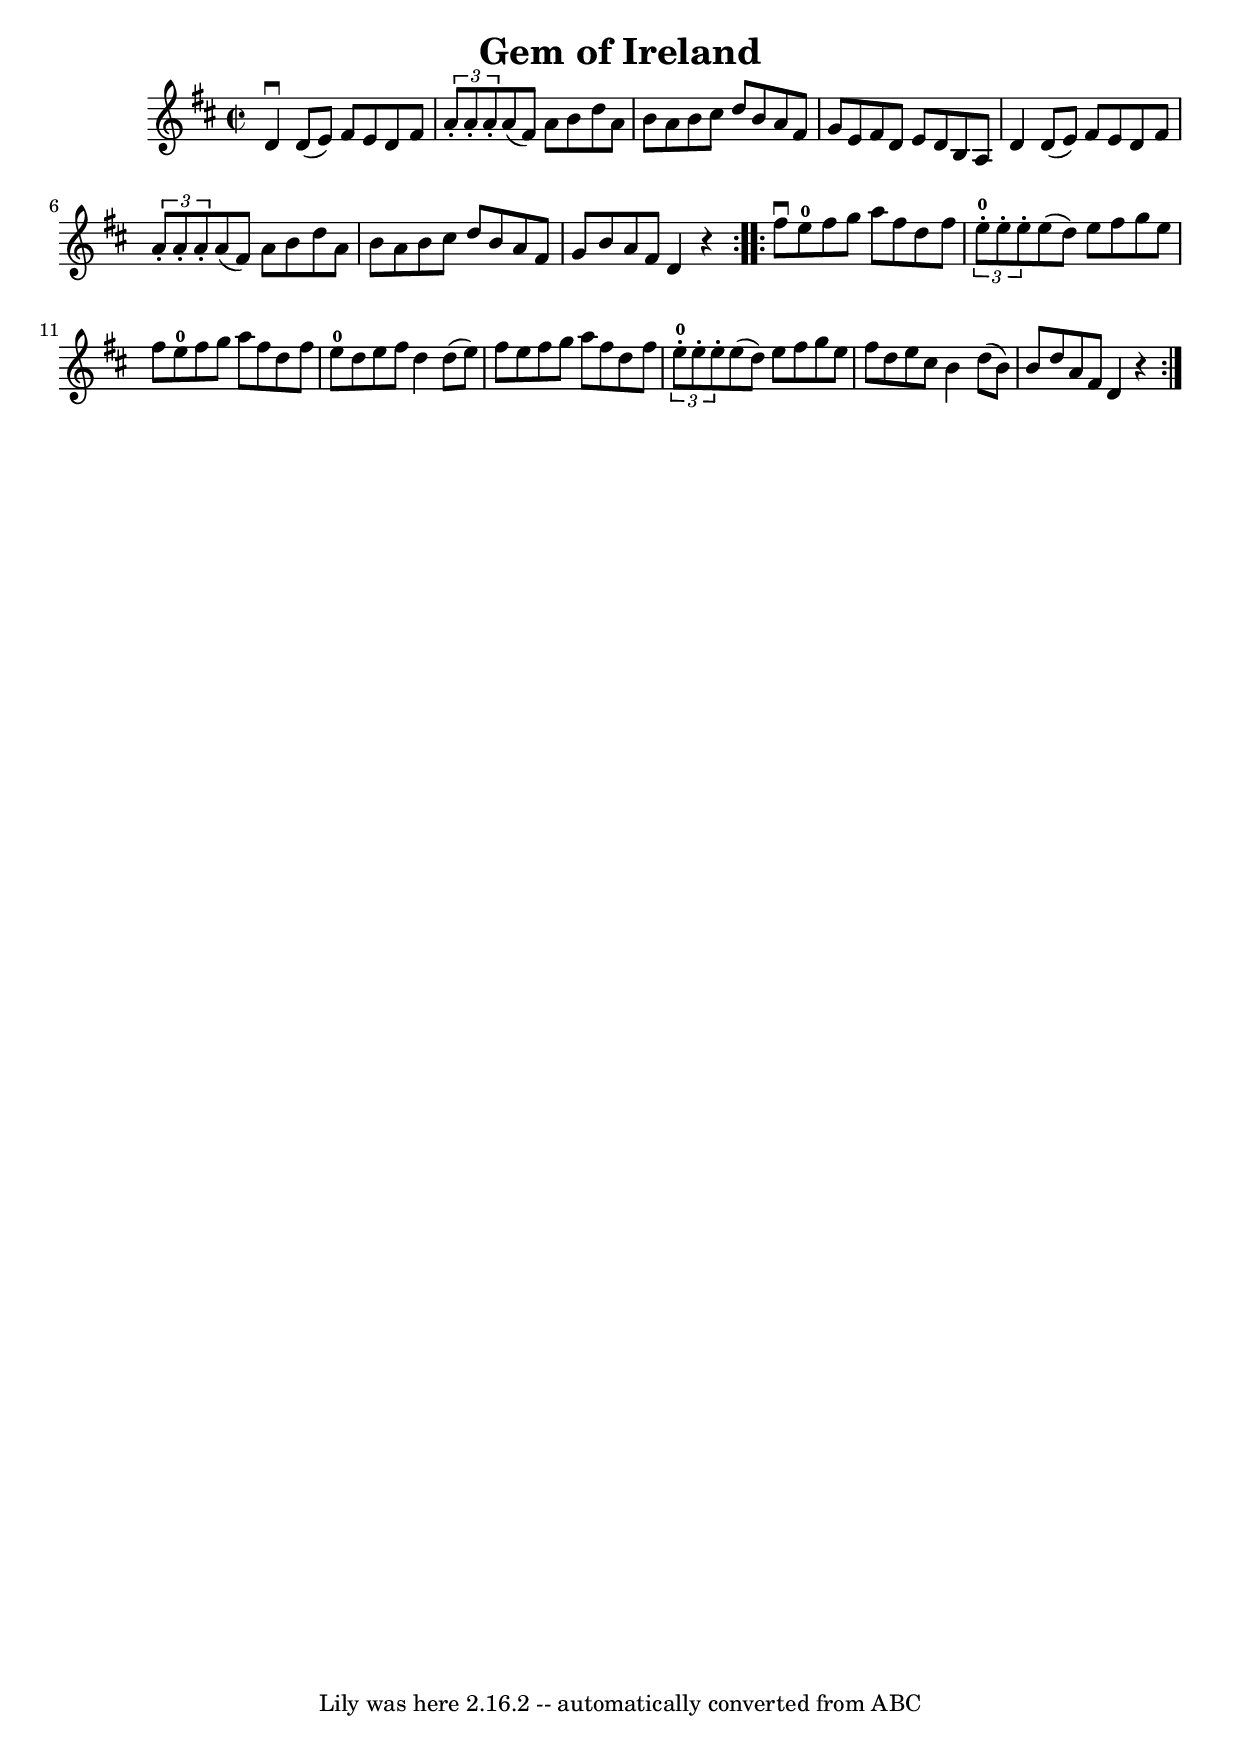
\version "2.7.40"
\include "Mammoth.ily"
\header {
	book = "Ryan's Mammoth Collection"
	crossRefNumber = "1"
	footnotes = "\\\\299"
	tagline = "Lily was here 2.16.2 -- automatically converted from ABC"
	title = "Gem of Ireland"
}
voicedefault =  {
\set Score.defaultBarType = "empty"

\repeat volta 2 {
\override Staff.TimeSignature #'style = #'C
 \time 2/2 \key d \major d'4^\downbow d'8 (e'8) fis'8 e'8    
d'8 fis'8    |
   \times 2/3 { a'8 -. a'8 -. a'8 -. } a'8 (
fis'8) a'8 b'8 d''8 a'8    |
 b'8 a'8 b'8 cis''8 
 d''8 b'8 a'8 fis'8    |
 g'8 e'8 fis'8 d'8 e'8  
 d'8 b8 a8    |
 d'4 d'8 (e'8) fis'8 e'8 d'8  
 fis'8    |
   \times 2/3 { a'8 -. a'8 -. a'8 -. } a'8 (fis'8 
) a'8 b'8 d''8 a'8    |
 b'8 a'8 b'8 cis''8    
d''8 b'8 a'8 fis'8    |
 g'8 b'8 a'8 fis'8 d'4    
r4   } \repeat volta 2 { fis''8^\downbow e''8-0 fis''8 g''8    
a''8 fis''8 d''8 fis''8    |
   \times 2/3 { e''8-0-.   
e''8 -. e''8 -. } e''8 (d''8) e''8 fis''8 g''8 e''8    
|
 fis''8 e''8-0 fis''8 g''8 a''8 fis''8 d''8    
fis''8    |
 e''8-0 d''8 e''8 fis''8 d''4 d''8 (
e''8)   |
 fis''8 e''8 fis''8 g''8 a''8 fis''8    
d''8 fis''8    |
   \times 2/3 { e''8-0-. e''8 -. e''8 -. } 
 e''8 (d''8) e''8 fis''8 g''8 e''8    |
 fis''8    
d''8 e''8 cis''8 b'4 d''8 (b'8)   |
 b'8 d''8    
a'8 fis'8 d'4    r4   }   
}

\score{
    <<

	\context Staff="default"
	{
	    \voicedefault 
	}

    >>
	\layout {
	}
	\midi {}
}
